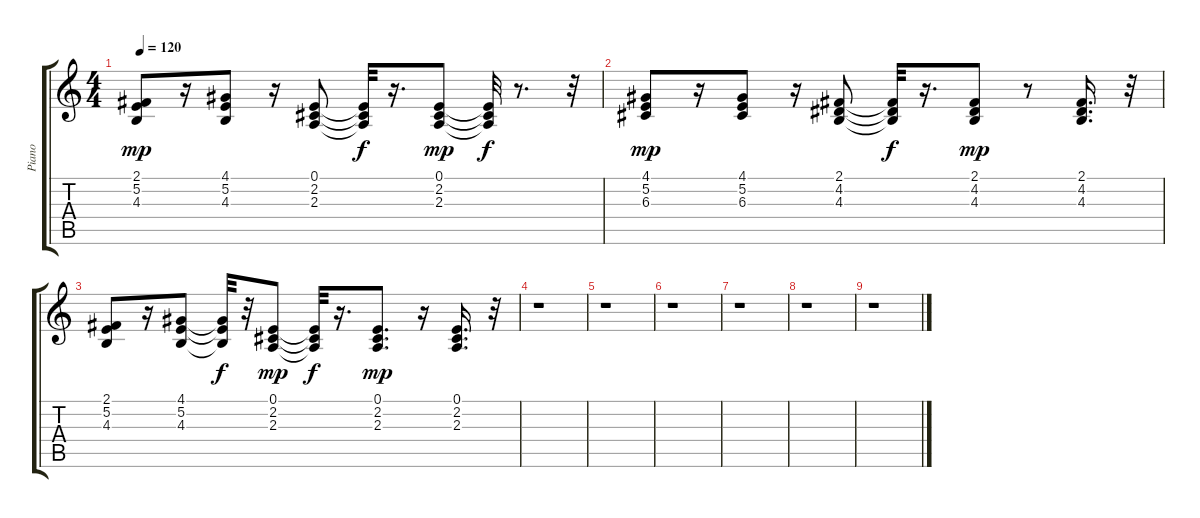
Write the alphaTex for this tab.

\track ("Piano     " "Piano     ") {instrument electricgrandpiano}
\staff {score tabs}
\tuning (E4 B3 G3 D3 A2 E2) {hide}
\ts (4 4)
\tempo 120
\clef g2
\ks c
(2.1 5.2 4.3).8{dy mp} r.16 (4.1 5.2 4.3).8 r.16 (0.1 2.2 2.3).8 (0.1{t} 2.2{t} 2.3{t}).32{dy f} r.16{d} (0.1 2.2 2.3).8{dy mp} (0.1{t} 2.2{t} 2.3{t}).32{dy f} r.8{d} r.32 |
(4.1 5.2 6.3).8{dy mp} r.16 (4.1 5.2 6.3).8 r.16 (2.1 4.2 4.3).8 (2.1{t} 4.2{t} 4.3{t}).32{dy f} r.16{d} (2.1 4.2 4.3).8{dy mp} r.8 (2.1 4.2 4.3).16{d} r.32 |
(2.1 5.2 4.3).8 r.16 (4.1 5.2 4.3).8 (4.1{t} 5.2{t} 4.3{t}).32{dy f} r.32 (0.1 2.2 2.3).8{dy mp} (0.1{t} 2.2{t} 2.3{t}).32{dy f} r.16{d} (0.1 2.2 2.3).8{d dy mp} r.16 (0.1 2.2 2.3).16{d} r.32 |
r.1 |
r.1 |
r.1 |
r.1 |
r.1 |
r.1
